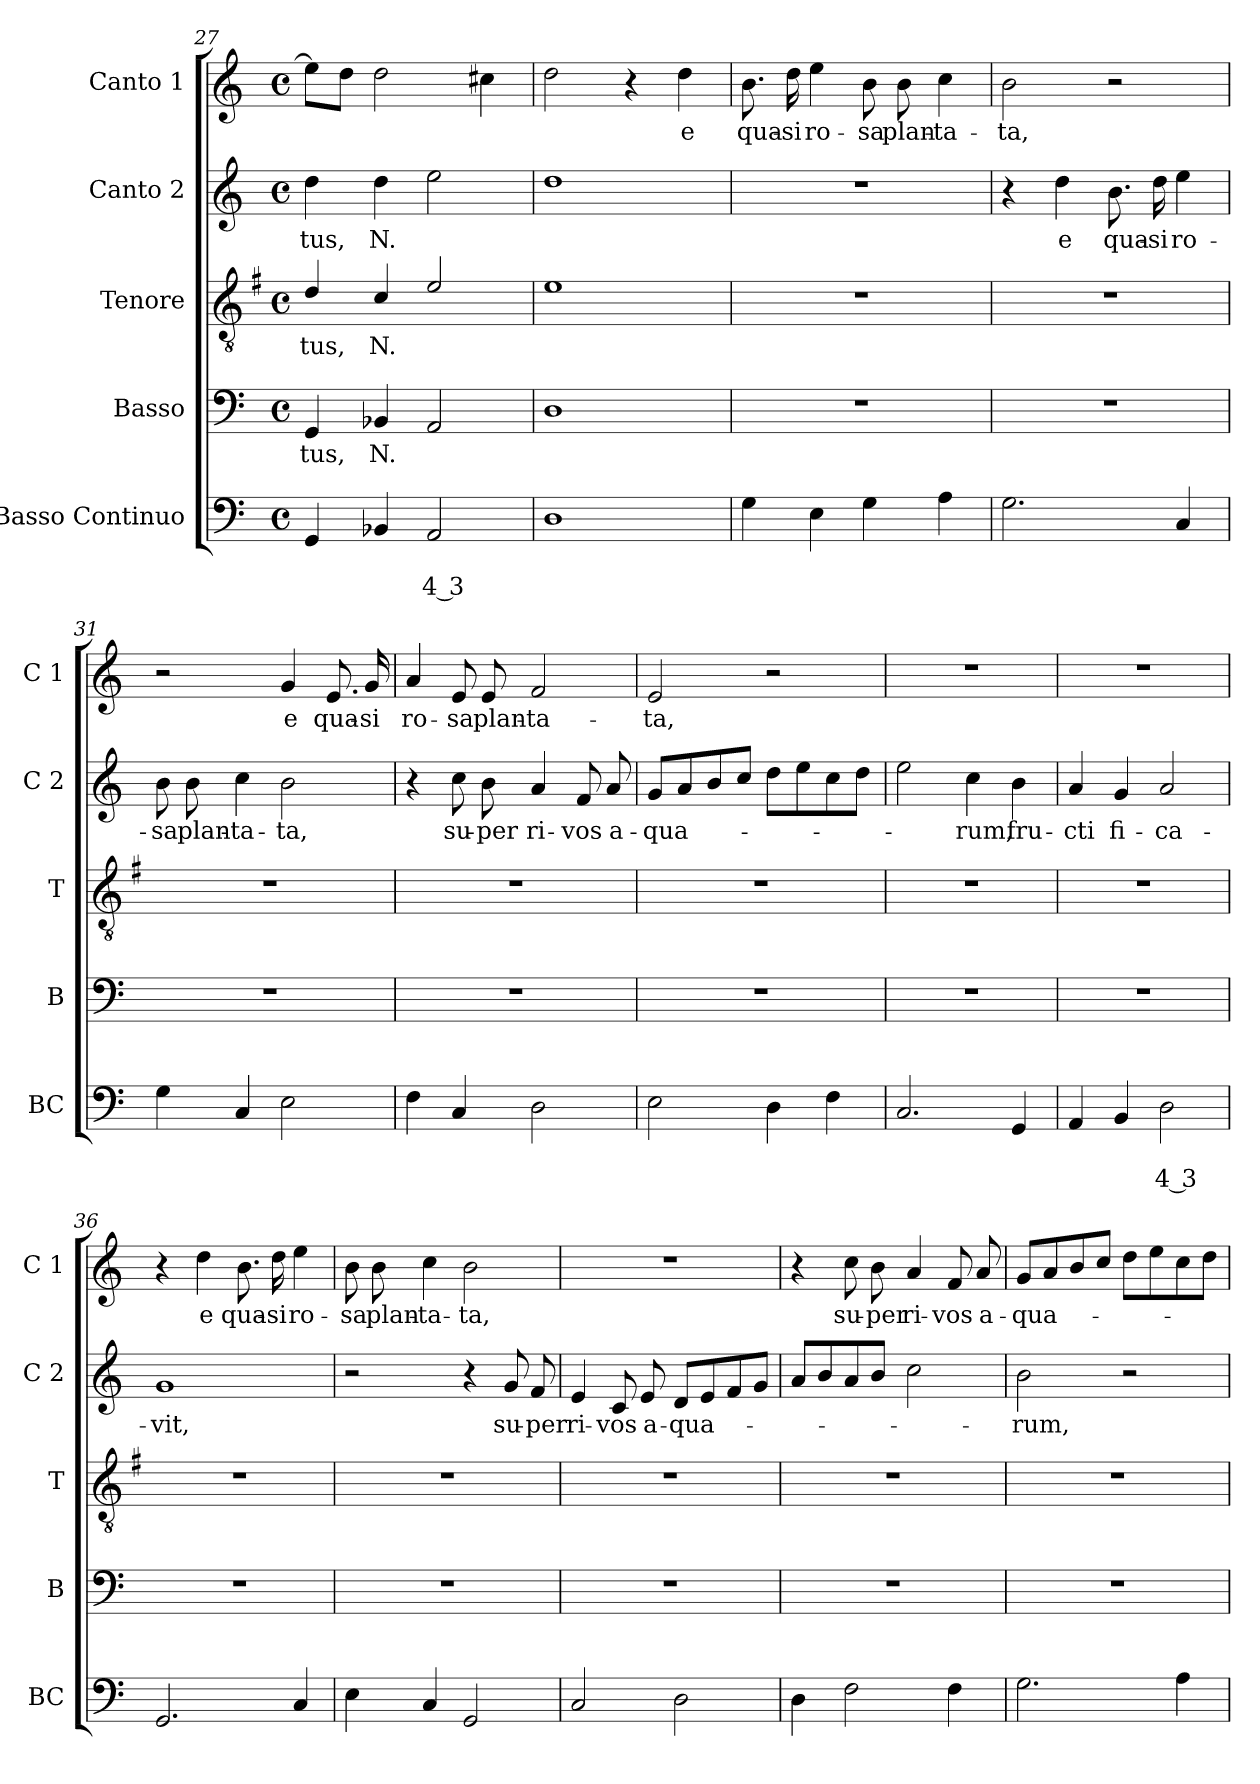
**kern	**text	**text	**kern	**text	**kern	**text	**kern	**text	**kern	**text
*part5	*part5	*part5	*part4	*part4	*part3	*part3	*part2	*part2	*part1	*part1
*staff5	*staff5	*staff5	*staff4	*staff4	*staff3	*staff3	*staff2	*staff2	*staff1	*staff1
*I"Basso Continuo	*	*	*I"Basso	*	*I"Tenore	*	*I"Canto 2	*	*I"Canto 1	*
*I'BC	*	*	*I'B	*	*I'T	*	*I'C 2	*	*I'C 1	*
*clefF4	*	*	*clefF4	*	*clefGv2	*	*clefG2	*	*clefG2	*
*	*	*	*	*	*ITrd4c7	*	*	*	*	*
*k[]	*	*	*k[]	*	*k[]	*	*k[]	*	*k[]	*
*C:	*	*	*C:	*	*C:	*	*C:	*	*C:	*
*M4/4	*	*	*M4/4	*	*M4/4	*	*M4/4	*	*M4/4	*
*met(c)	*	*	*met(c)	*	*met(c)	*	*met(c)	*	*met(c)	*
=27	=27	=27	=27	=27	=27	=27	=27	=27	=27	=27
!	!	!	!	!LO:LY:b	!	!LO:LY:b	!	!LO:LY:b	!	!
4GG/	.	.	4GG/	-tus,	4G/	-tus,	4dd\	-tus,	8ee\L]	.
.	.	.	.	.	.	.	.	.	8dd\J	.
!	!	!	!	!LO:LY:b	!	!LO:LY:b	!	!LO:LY:b	!	!
4BB-X/	.	.	4BB-X/	N.	4F/	N.	4dd\	N.	2dd\	.
!	!	!LO:LY:b	!	!	!	!	!	!	!	!
2AA/	.	4 3	2AA/	.	2A/	.	2ee\	.	.	.
.	.	.	.	.	.	.	.	.	4cc#X\	.
=28	=28	=28	=28	=28	=28	=28	=28	=28	=28	=28
1D	.	.	1D	.	1A	.	1dd	.	2dd\	.
.	.	.	.	.	.	.	.	.	4r	.
!	!	!	!	!	!	!	!	!	!	!LO:LY:b
.	.	.	.	.	.	.	.	.	4dd\	e
=29	=29	=29	=29	=29	=29	=29	=29	=29	=29	=29
!	!	!	!	!	!	!	!	!	!	!LO:LY:b
4G\	.	.	1r	.	1r	.	1r	.	8.b\	qua-
!	!	!	!	!	!	!	!	!	!	!LO:LY:b
.	.	.	.	.	.	.	.	.	16dd\	-si
!	!	!	!	!	!	!	!	!	!	!LO:LY:b
4E\	.	.	.	.	.	.	.	.	4ee\	ro-
!	!	!	!	!	!	!	!	!	!	!LO:LY:b
4G\	.	.	.	.	.	.	.	.	8b\	-sa
!	!	!	!	!	!	!	!	!	!	!LO:LY:b
.	.	.	.	.	.	.	.	.	8b\	plan-
!	!	!	!	!	!	!	!	!	!	!LO:LY:b
4A\	.	.	.	.	.	.	.	.	4cc\	-ta-
=30	=30	=30	=30	=30	=30	=30	=30	=30	=30	=30
!	!	!	!	!	!	!	!	!	!	!LO:LY:b
2.G\	.	.	1r	.	1r	.	4r	.	2b\	-ta,
!	!	!	!	!	!	!	!	!LO:LY:b	!	!
.	.	.	.	.	.	.	4dd\	e	.	.
!	!	!	!	!	!	!	!	!LO:LY:b	!	!
.	.	.	.	.	.	.	8.b\	qua-	2r	.
!	!	!	!	!	!	!	!	!LO:LY:b	!	!
.	.	.	.	.	.	.	16dd\	-si	.	.
!	!	!	!	!	!	!	!	!LO:LY:b	!	!
4C/	.	.	.	.	.	.	4ee\	ro-	.	.
!!LO:PB:g=z
=31	=31	=31	=31	=31	=31	=31	=31	=31	=31	=31
!	!	!	!	!	!	!	!	!LO:LY:b	!	!
4G\	.	.	1r	.	1r	.	8b\	-sa	2r	.
!	!	!	!	!	!	!	!	!LO:LY:b	!	!
.	.	.	.	.	.	.	8b\	plan-	.	.
!	!	!	!	!	!	!	!	!LO:LY:b	!	!
4C/	.	.	.	.	.	.	4cc\	-ta-	.	.
!	!	!	!	!	!	!	!	!LO:LY:b	!	!LO:LY:b
2E\	.	.	.	.	.	.	2b\	-ta,	4g/	e
!	!	!	!	!	!	!	!	!	!	!LO:LY:b
.	.	.	.	.	.	.	.	.	8.e/	qua-
!	!	!	!	!	!	!	!	!	!	!LO:LY:b
.	.	.	.	.	.	.	.	.	16g/	-si
=32	=32	=32	=32	=32	=32	=32	=32	=32	=32	=32
!	!	!	!	!	!	!	!	!	!	!LO:LY:b
4F\	.	.	1r	.	1r	.	4r	.	4a/	ro-
!	!	!	!	!	!	!	!	!LO:LY:b	!	!LO:LY:b
4C/	.	.	.	.	.	.	8cc\	su-	8e/	-sa
!	!	!	!	!	!	!	!	!LO:LY:b	!	!LO:LY:b
.	.	.	.	.	.	.	8b\	-per	8e/	plan-
!	!	!	!	!	!	!	!	!LO:LY:b	!	!LO:LY:b
2D\	.	.	.	.	.	.	4a/	ri-	2f/	-ta-
!	!	!	!	!	!	!	!	!LO:LY:b	!	!
.	.	.	.	.	.	.	8f/	-vos	.	.
!	!	!	!	!	!	!	!	!LO:LY:b	!	!
.	.	.	.	.	.	.	8a/	a-	.	.
=33	=33	=33	=33	=33	=33	=33	=33	=33	=33	=33
!	!	!	!	!	!	!	!	!LO:LY:b	!	!LO:LY:b
2E\	.	.	1r	.	1r	.	8g/L	-qua-	2e/	-ta,
.	.	.	.	.	.	.	8a/	.	.	.
.	.	.	.	.	.	.	8b/	.	.	.
.	.	.	.	.	.	.	8cc/J	.	.	.
4D\	.	.	.	.	.	.	8dd\L	.	2r	.
.	.	.	.	.	.	.	8ee\	.	.	.
4F\	.	.	.	.	.	.	8cc\	.	.	.
.	.	.	.	.	.	.	8dd\J	.	.	.
=34	=34	=34	=34	=34	=34	=34	=34	=34	=34	=34
2.C/	.	.	1r	.	1r	.	2ee\	.	1r	.
!	!	!	!	!	!	!	!	!LO:LY:b	!	!
.	.	.	.	.	.	.	4cc\	-rum,	.	.
!	!	!	!	!	!	!	!	!LO:LY:b	!	!
4GG/	.	.	.	.	.	.	4b\	fru-	.	.
=35	=35	=35	=35	=35	=35	=35	=35	=35	=35	=35
!	!	!	!	!	!	!	!	!LO:LY:b	!	!
4AA/	.	.	1r	.	1r	.	4a/	-cti	1r	.
!	!	!	!	!	!	!	!	!LO:LY:b	!	!
4BB/	.	.	.	.	.	.	4g/	fi-	.	.
!	!	!LO:LY:b	!	!	!	!	!	!LO:LY:b	!	!
2D\	.	4 3	.	.	.	.	2a/	-ca-	.	.
=36	=36	=36	=36	=36	=36	=36	=36	=36	=36	=36
!	!	!	!	!	!	!	!	!LO:LY:b	!	!
2.GG/	.	.	1r	.	1r	.	1g	-vit,	4r	.
!	!	!	!	!	!	!	!	!	!	!LO:LY:b
.	.	.	.	.	.	.	.	.	4dd\	e
!	!	!	!	!	!	!	!	!	!	!LO:LY:b
.	.	.	.	.	.	.	.	.	8.b\	qua-
!	!	!	!	!	!	!	!	!	!	!LO:LY:b
.	.	.	.	.	.	.	.	.	16dd\	-si
!	!	!	!	!	!	!	!	!	!	!LO:LY:b
4C/	.	.	.	.	.	.	.	.	4ee\	ro-
!!LO:LB:g=z
=37	=37	=37	=37	=37	=37	=37	=37	=37	=37	=37
!	!	!	!	!	!	!	!	!	!	!LO:LY:b
4E\	.	.	1r	.	1r	.	2r	.	8b\	-sa
!	!	!	!	!	!	!	!	!	!	!LO:LY:b
.	.	.	.	.	.	.	.	.	8b\	plan-
!	!	!	!	!	!	!	!	!	!	!LO:LY:b
4C/	.	.	.	.	.	.	.	.	4cc\	-ta-
!	!	!	!	!	!	!	!	!	!	!LO:LY:b
2GG/	.	.	.	.	.	.	4r	.	2b\	-ta,
!	!	!	!	!	!	!	!	!LO:LY:b	!	!
.	.	.	.	.	.	.	8g/	su-	.	.
!	!	!	!	!	!	!	!	!LO:LY:b	!	!
.	.	.	.	.	.	.	8f/	-per	.	.
=38	=38	=38	=38	=38	=38	=38	=38	=38	=38	=38
!	!	!	!	!	!	!	!	!LO:LY:b	!	!
2C/	.	.	1r	.	1r	.	4e/	ri-	1r	.
!	!	!	!	!	!	!	!	!LO:LY:b	!	!
.	.	.	.	.	.	.	8c/	-vos	.	.
!	!	!	!	!	!	!	!	!LO:LY:b	!	!
.	.	.	.	.	.	.	8e/	a-	.	.
!	!	!	!	!	!	!	!	!LO:LY:b	!	!
2D\	.	.	.	.	.	.	8d/L	-qua-	.	.
.	.	.	.	.	.	.	8e/	.	.	.
.	.	.	.	.	.	.	8f/	.	.	.
.	.	.	.	.	.	.	8g/J	.	.	.
=39	=39	=39	=39	=39	=39	=39	=39	=39	=39	=39
4D\	.	.	1r	.	1r	.	8a/L	.	4r	.
.	.	.	.	.	.	.	8b/	.	.	.
!	!	!	!	!	!	!	!	!	!	!LO:LY:b
2F\	.	.	.	.	.	.	8a/	.	8cc\	su-
!	!	!	!	!	!	!	!	!	!	!LO:LY:b
.	.	.	.	.	.	.	8b/J	.	8b\	-per
!	!	!	!	!	!	!	!	!	!	!LO:LY:b
.	.	.	.	.	.	.	2cc\	.	4a/	ri-
!	!	!	!	!	!	!	!	!	!	!LO:LY:b
4F\	.	.	.	.	.	.	.	.	8f/	-vos
!	!	!	!	!	!	!	!	!	!	!LO:LY:b
.	.	.	.	.	.	.	.	.	8a/	a-
=40	=40	=40	=40	=40	=40	=40	=40	=40	=40	=40
!	!	!	!	!	!	!	!	!LO:LY:b	!	!LO:LY:b
2.G\	.	.	1r	.	1r	.	2b\	-rum,	8g/L	-qua-
.	.	.	.	.	.	.	.	.	8a/	.
.	.	.	.	.	.	.	.	.	8b/	.
.	.	.	.	.	.	.	.	.	8cc/J	.
.	.	.	.	.	.	.	2r	.	8dd\L	.
.	.	.	.	.	.	.	.	.	8ee\	.
4A\	.	.	.	.	.	.	.	.	8cc\	.
.	.	.	.	.	.	.	.	.	8dd\J	.
=	=	=	=	=	=	=	=	=	=	=
*-	*-	*-	*-	*-	*-	*-	*-	*-	*-	*-
